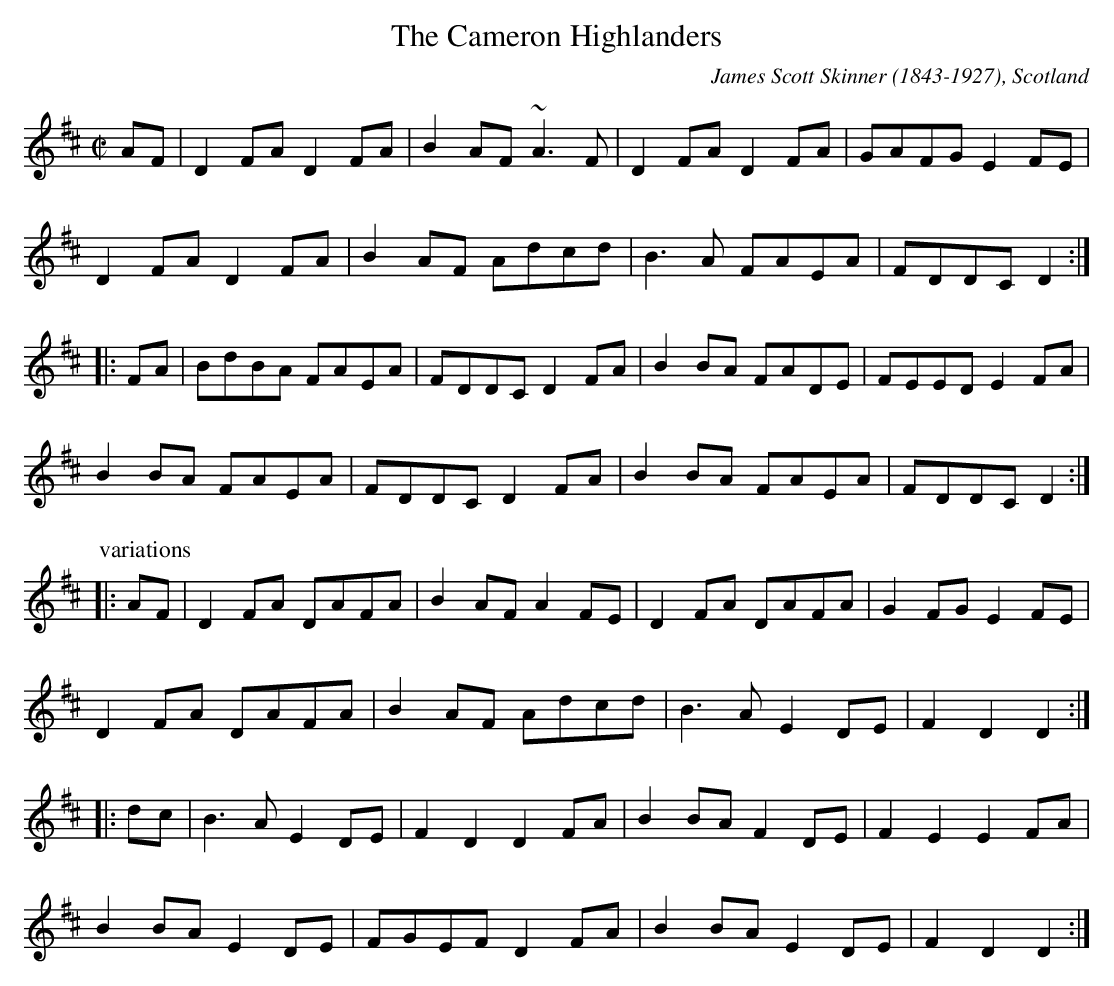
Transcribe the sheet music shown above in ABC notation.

X:1
T:Cameron Highlanders, The
C:James Scott Skinner (1843-1927), Scotland
M:C|
L:1/8
K:D
AF | D2FA D2FA | B2AF ~A3F | D2FA D2FA | GAFG E2FE |
D2FA D2FA | B2AF Adcd | B3A FAEA | FDDC D2 :|
|: FA | BdBA FAEA | FDDC D2FA | B2BA FADE | FEED E2FA |
B2BA FAEA | FDDC D2FA | B2BA FAEA | FDDC D2 :|
P:variations
|: AF | D2FA DAFA | B2AF A2FE | D2FA DAFA | G2FG E2FE |
D2FA DAFA | B2AF Adcd | B3A E2DE | F2D2 D2 :|
|: dc | B3A E2DE | F2D2 D2FA | B2BA F2DE | F2E2 E2FA |
B2BA E2DE | FGEF D2FA | B2BA E2DE | F2D2 D2 :|
